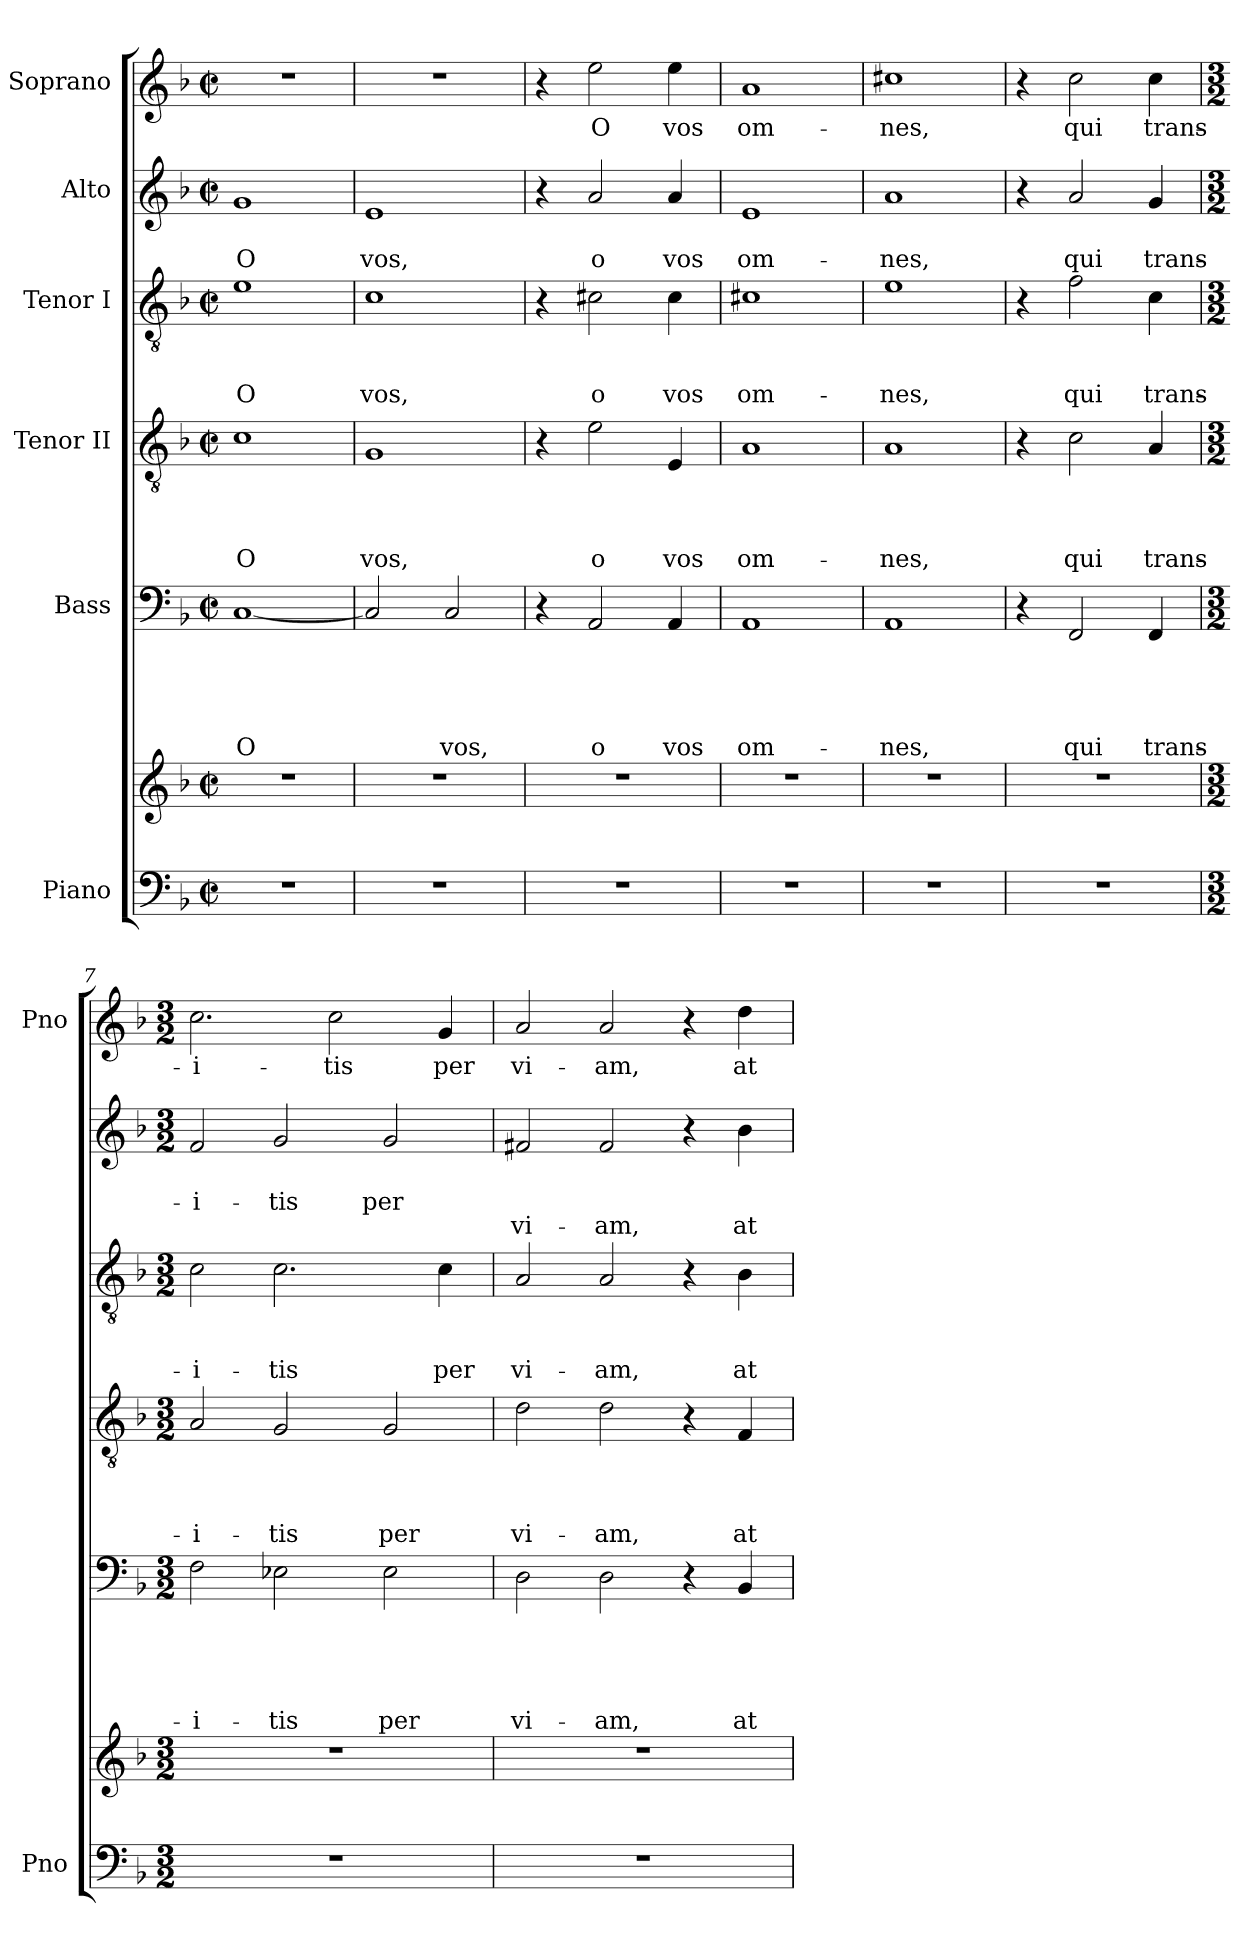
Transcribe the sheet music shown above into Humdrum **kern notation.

**kern	**kern	**kern	**text	**text	**text	**text	**text	**kern	**text	**text	**text	**text	**kern	**text	**text	**text	**kern	**text	**text	**text	**kern	**text
*part6	*part6	*part5	*part5	*part5	*part5	*part5	*part5	*part4	*part4	*part4	*part4	*part4	*part3	*part3	*part3	*part3	*part2	*part2	*part2	*part2	*part1	*part1
*staff7	*staff6	*staff5	*staff5	*staff5	*staff5	*staff5	*staff5	*staff4	*staff4	*staff4	*staff4	*staff4	*staff3	*staff3	*staff3	*staff3	*staff2	*staff2	*staff2	*staff2	*staff1	*staff1
*I"Piano	*	*I"Bass	*	*	*	*	*	*I"Tenor II	*	*	*	*	*I"Tenor I	*	*	*	*I"Alto	*	*	*	*I"Soprano	*
*I'Pno	*	*	*	*	*	*	*	*	*	*	*	*	*	*	*	*	*	*	*	*	*I'Pno	*
*clefF4	*clefG2	*clefF4	*	*	*	*	*	*clefGv2	*	*	*	*	*clefGv2	*	*	*	*clefG2	*	*	*	*clefG2	*
*k[b-]	*k[b-]	*k[b-]	*	*	*	*	*	*k[b-]	*	*	*	*	*k[b-]	*	*	*	*k[b-]	*	*	*	*k[b-]	*
*F:	*F:	*F:	*	*	*	*	*	*F:	*	*	*	*	*F:	*	*	*	*F:	*	*	*	*F:	*
*M2/2	*M2/2	*M2/2	*	*	*	*	*	*M2/2	*	*	*	*	*M2/2	*	*	*	*M2/2	*	*	*	*M2/2	*
*met(c|)	*met(c|)	*met(c|)	*	*	*	*	*	*met(c|)	*	*	*	*	*met(c|)	*	*	*	*met(c|)	*	*	*	*met(c|)	*
=1	=1	=1	=1	=1	=1	=1	=1	=1	=1	=1	=1	=1	=1	=1	=1	=1	=1	=1	=1	=1	=1	=1
1r	1r	[1C	.	.	.	.	O	1c	.	.	.	O	1e	.	.	O	1g	.	O	.	1r	.
=2	=2	=2	=2	=2	=2	=2	=2	=2	=2	=2	=2	=2	=2	=2	=2	=2	=2	=2	=2	=2	=2	=2
1r	1r	2C/]	.	.	.	.	.	1G	.	.	.	vos,	1c	.	.	vos,	1e	.	vos,	.	1r	.
.	.	2C/	.	.	.	.	vos,	.	.	.	.	.	.	.	.	.	.	.	.	.	.	.
=3	=3	=3	=3	=3	=3	=3	=3	=3	=3	=3	=3	=3	=3	=3	=3	=3	=3	=3	=3	=3	=3	=3
1r	1r	4r	.	.	.	.	.	4r	.	.	.	.	4r	.	.	.	4r	.	.	.	4r	.
.	.	2AA/	.	.	.	.	o	2e\	.	.	.	o	2c#X\	.	.	o	2a/	.	o	.	2ee\	O
.	.	4AA/	.	.	.	.	vos	4E/	.	.	.	vos	4c#\	.	.	vos	4a/	.	vos	.	4ee\	vos
=4	=4	=4	=4	=4	=4	=4	=4	=4	=4	=4	=4	=4	=4	=4	=4	=4	=4	=4	=4	=4	=4	=4
1r	1r	1AA	.	.	.	.	om-	1A	.	.	.	om-	1c#X	.	.	om-	1e	.	om-	.	1a	om-
=5	=5	=5	=5	=5	=5	=5	=5	=5	=5	=5	=5	=5	=5	=5	=5	=5	=5	=5	=5	=5	=5	=5
1r	1r	1AA	.	.	.	.	-nes,	1A	.	.	.	-nes,	1e	.	.	-nes,	1a	.	-nes,	.	1cc#X	-nes,
=6	=6	=6	=6	=6	=6	=6	=6	=6	=6	=6	=6	=6	=6	=6	=6	=6	=6	=6	=6	=6	=6	=6
1r	1r	4r	.	.	.	.	.	4r	.	.	.	.	4r	.	.	.	4r	.	.	.	4r	.
.	.	2FF/	.	.	.	.	qui	2c\	.	.	.	qui	2f\	.	.	qui	2a/	.	qui	.	2cc\	qui
.	.	4FF/	.	.	.	.	trans-	4A/	.	.	.	trans-	4c\	.	.	trans-	4g/	.	trans-	.	4cc\	trans-
=7	=7	=7	=7	=7	=7	=7	=7	=7	=7	=7	=7	=7	=7	=7	=7	=7	=7	=7	=7	=7	=7	=7
*M3/2	*M3/2	*M3/2	*	*	*	*	*	*M3/2	*	*	*	*	*M3/2	*	*	*	*M3/2	*	*	*	*M3/2	*
1.r	1.r	2F\	.	.	.	.	-i-	2A/	.	.	.	-i-	2c\	.	.	-i-	2f/	.	-i-	.	2.cc\	-i-
.	.	2E-X\	.	.	.	.	-tis	2G/	.	.	.	-tis	2.c\	.	.	-tis	2g/	.	-tis	.	.	.
.	.	.	.	.	.	.	.	.	.	.	.	.	.	.	.	.	.	.	.	.	2cc\	-tis
.	.	2E-\	.	.	.	.	per	2G/	.	.	.	per	.	.	.	.	2g/	.	per	.	.	.
.	.	.	.	.	.	.	.	.	.	.	.	.	4c\	.	.	per	.	.	.	.	4g/	per
!!LO:LB:g=z
=8	=8	=8	=8	=8	=8	=8	=8	=8	=8	=8	=8	=8	=8	=8	=8	=8	=8	=8	=8	=8	=8	=8
1.r	1.r	2D\	.	.	.	.	vi-	2d\	.	.	.	vi-	2A/	.	.	vi-	2f#X/	.	.	vi-	2a/	vi-
.	.	2D\	.	.	.	.	-am,	2d\	.	.	.	-am,	2A/	.	.	-am,	2f#/	.	.	-am,	2a/	-am,
.	.	4r	.	.	.	.	.	4r	.	.	.	.	4r	.	.	.	4r	.	.	.	4r	.
.	.	4BB-/	.	.	.	.	at-	4F/	.	.	.	at-	4B-\	.	.	at-	4b-\	.	.	at-	4dd\	at-
=	=	=	=	=	=	=	=	=	=	=	=	=	=	=	=	=	=	=	=	=	=	=
*-	*-	*-	*-	*-	*-	*-	*-	*-	*-	*-	*-	*-	*-	*-	*-	*-	*-	*-	*-	*-	*-	*-
